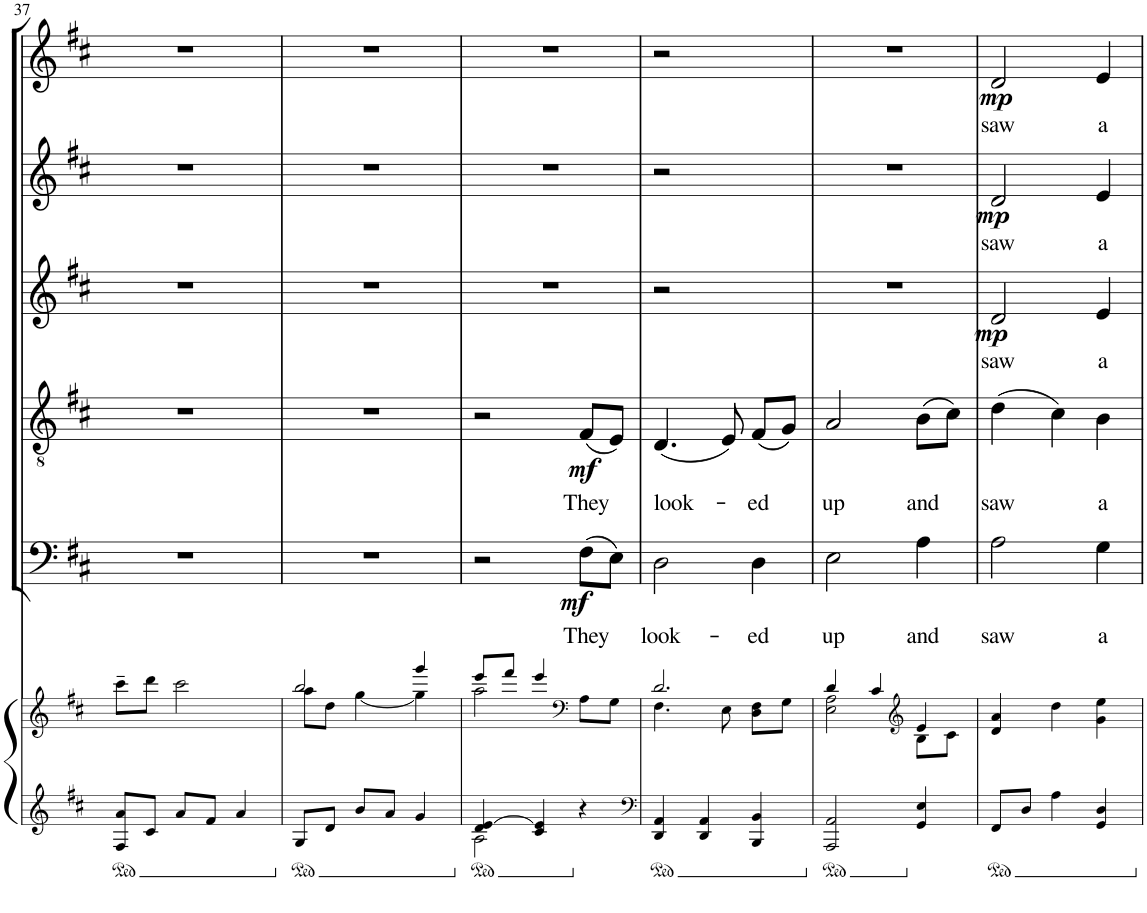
**kern	**kern	**kern	**text	**dynam	**kern	**text	**dynam	**kern	**text	**dynam	**kern	**text	**dynam	**kern	**text	**dynam
*part7	*part6	*part5	*part5	*part5	*part4	*part4	*part4	*part3	*part3	*part3	*part2	*part2	*part2	*part1	*part1	*part1
*staff7	*staff6	*staff5	*staff5	*staff5	*staff4	*staff4	*staff4	*staff3	*staff3	*staff3	*staff2	*staff2	*staff2	*staff1	*staff1	*staff1
*I"Piano	*I"Piano	*I"Bassi	*	*	*I"Tenori	*	*	*I"Contralti	*	*	*I"Soprani II	*	*	*I"Soprani I	*	*
*I'Pno	*I'Pno	*	*	*	*	*	*	*	*	*	*	*	*	*	*	*
!!LO:PB:g=z
*clefG2	*clefG2	*clefF4	*	*	*clefGv2	*	*	*clefG2	*	*	*clefG2	*	*	*clefG2	*	*
*	*	*	*	*	*	*	*	*	*	*	*Trd1c2	*	*	*Trd1c2	*	*
*k[f#c#]	*k[f#c#]	*k[f#c#]	*	*	*k[f#c#]	*	*	*k[f#c#]	*	*	*k[f#c#]	*	*	*k[f#c#]	*	*
*D:	*D:	*D:	*	*	*D:	*	*	*D:	*	*	*D:	*	*	*D:	*	*
*M3/4	*M3/4	*M3/4	*	*	*M3/4	*	*	*M3/4	*	*	*M3/4	*	*	*M3/4	*	*
*ped	*	*	*	*	*	*	*	*	*	*	*	*	*	*	*	*
=37	=37	=37	=37	=37	=37	=37	=37	=37	=37	=37	=37	=37	=37	=37	=37	=37
8F#/ 8a/L	8ccc#~\L	2.r	.	.	2.r	.	.	2.r	.	.	2.r	.	.	2.r	.	.
8c#/J	8ddd\J	.	.	.	.	.	.	.	.	.	.	.	.	.	.	.
8a/L	2ccc#\	.	.	.	.	.	.	.	.	.	.	.	.	.	.	.
8f#/J	.	.	.	.	.	.	.	.	.	.	.	.	.	.	.	.
4a/	.	.	.	.	.	.	.	.	.	.	.	.	.	.	.	.
=38	=38	=38	=38	=38	=38	=38	=38	=38	=38	=38	=38	=38	=38	=38	=38	=38
*ped	*	*	*	*	*	*	*	*	*	*	*	*	*	*	*	*
*	*^	*	*	*	*	*	*	*	*	*	*	*	*	*	*	*
8G/L	2bb/	8aa\L	2.r	.	.	2.r	.	.	2.r	.	.	2.r	.	.	2.r	.	.
8d/J	.	8dd\J	.	.	.	.	.	.	.	.	.	.	.	.	.	.	.
8b/L	.	[4gg\	.	.	.	.	.	.	.	.	.	.	.	.	.	.	.
8a/J	.	.	.	.	.	.	.	.	.	.	.	.	.	.	.	.	.
4g/	4ggg/	4gg\]	.	.	.	.	.	.	.	.	.	.	.	.	.	.	.
=39	=39	=39	=39	=39	=39	=39	=39	=39	=39	=39	=39	=39	=39	=39	=39	=39	=39
*Xped	*	*	*	*	*	*	*	*	*	*	*	*	*	*	*	*	*
*ped	*	*	*	*	*	*	*	*	*	*	*	*	*	*	*	*	*
*^	*	*	*	*	*	*	*	*	*	*	*	*	*	*	*	*	*
4d/ [4e/	2A\	8eee/L	2aa\	2r	.	.	2r	.	.	2.r	.	.	2.r	.	.	2.r	.	.
.	.	8fff#/J	.	.	.	.	.	.	.	.	.	.	.	.	.	.	.	.
4c#/ 4e/]	.	4eee/	.	.	.	.	.	.	.	.	.	.	.	.	.	.	.	.
*	*	*clefF4	*	*	*	*	*	*	*	*	*	*	*	*	*	*	*	*
*Xped	*	*	*	*	*	*	*	*	*	*	*	*	*	*	*	*	*	*
!	!	!	!	!	!LO:LY:b	!LO:DY:b	!	!LO:LY:b	!LO:DY:b	!	!	!	!	!	!	!	!	!
4r	4ryy	4ryy	8A\L	(8F#\L	They	mf	(8F#/L	They	mf	.	.	.	.	.	.	.	.	.
.	.	.	8G\J	8E\J)	.	.	8E/J)	.	.	.	.	.	.	.	.	.	.	.
*v	*v	*	*	*	*	*	*	*	*	*	*	*	*	*	*	*	*	*
=40	=40	=40	=40	=40	=40	=40	=40	=40	=40	=40	=40	=40	=40	=40	=40	=40	=40
*clefF4	*	*	*	*	*	*	*	*	*	*	*	*	*	*	*	*	*
*ped	*	*	*	*	*	*	*	*	*	*	*	*	*	*	*	*	*
!	!	!	!	!LO:LY:b	!	!	!LO:LY:b	!	!	!	!	!	!	!	!	!	!
4DD/ 4AA/	2.d/	4.F#\	2D\	look-	.	(4.D/	look-	.	2r	.	.	2r	.	.	2r	.	.
4DD/ 4AA/	.	.	.	.	.	.	.	.	.	.	.	.	.	.	.	.	.
.	.	8E\	.	.	.	8E/)	.	.	.	.	.	.	.	.	.	.	.
!	!	!	!	!LO:LY:b	!	!	!LO:LY:b	!	!	!	!	!	!	!	!	!	!
4BBB/ 4BB/	.	8D\ 8F#\L	4D\	-ed	.	(8F#/L	-ed	.	4ryy	.	.	4ryy	.	.	4ryy	.	.
.	.	8G\J	.	.	.	8G/J)	.	.	.	.	.	.	.	.	.	.	.
=41	=41	=41	=41	=41	=41	=41	=41	=41	=41	=41	=41	=41	=41	=41	=41	=41	=41
*Xped	*	*	*	*	*	*	*	*	*	*	*	*	*	*	*	*	*
*ped	*	*	*	*	*	*	*	*	*	*	*	*	*	*	*	*	*
!	!	!	!	!LO:LY:b	!	!	!LO:LY:b	!	!	!	!	!	!	!	!	!	!
2AAA/ 2AA/	4d/	2E\ 2A\	2E\	up	.	2A/	up	.	2.r	.	.	2.r	.	.	2.r	.	.
.	4c#/	.	.	.	.	.	.	.	.	.	.	.	.	.	.	.	.
*	*clefG2	*	*	*	*	*	*	*	*	*	*	*	*	*	*	*	*
*Xped	*	*	*	*	*	*	*	*	*	*	*	*	*	*	*	*	*
!	!	!	!	!LO:LY:b	!	!	!LO:LY:b	!	!	!	!	!	!	!	!	!	!
4GG/ 4E/	4e/	8B\L	4A\	and	.	(8B\L	and	.	.	.	.	.	.	.	.	.	.
.	.	8c#\J	.	.	.	8c#\J)	.	.	.	.	.	.	.	.	.	.	.
=42	=42	=42	=42	=42	=42	=42	=42	=42	=42	=42	=42	=42	=42	=42	=42	=42	=42
!	!	!	!	!LO:LY:b	!	!	!LO:LY:b	!	!	!LO:LY:b	!LO:DY:b	!	!LO:LY:b	!LO:DY:b	!	!LO:LY:b	!LO:DY:b
*	*v	*v	*	*	*	*	*	*	*	*	*	*	*	*	*	*	*
8FF#/L	4d/ 4a/	2A\	saw	.	(4d\	saw	.	2d/	saw	mp	2d/	saw	mp	2d/	saw	mp
8D/J	.	.	.	.	.	.	.	.	.	.	.	.	.	.	.	.
4A\	4dd\	.	.	.	4c#\)	.	.	.	.	.	.	.	.	.	.	.
!	!	!	!LO:LY:b	!	!	!LO:LY:b	!	!	!LO:LY:b	!	!	!LO:LY:b	!	!	!LO:LY:b	!
4GG/ 4D/	4g\ 4ee\	4G\	a	.	4B\	a	.	4e/	a	.	4e/	a	.	4e/	a	.
*Xped	*	*	*	*	*	*	*	*	*	*	*	*	*	*	*	*
=	=	=	=	=	=	=	=	=	=	=	=	=	=	=	=	=
*-	*-	*-	*-	*-	*-	*-	*-	*-	*-	*-	*-	*-	*-	*-	*-	*-
